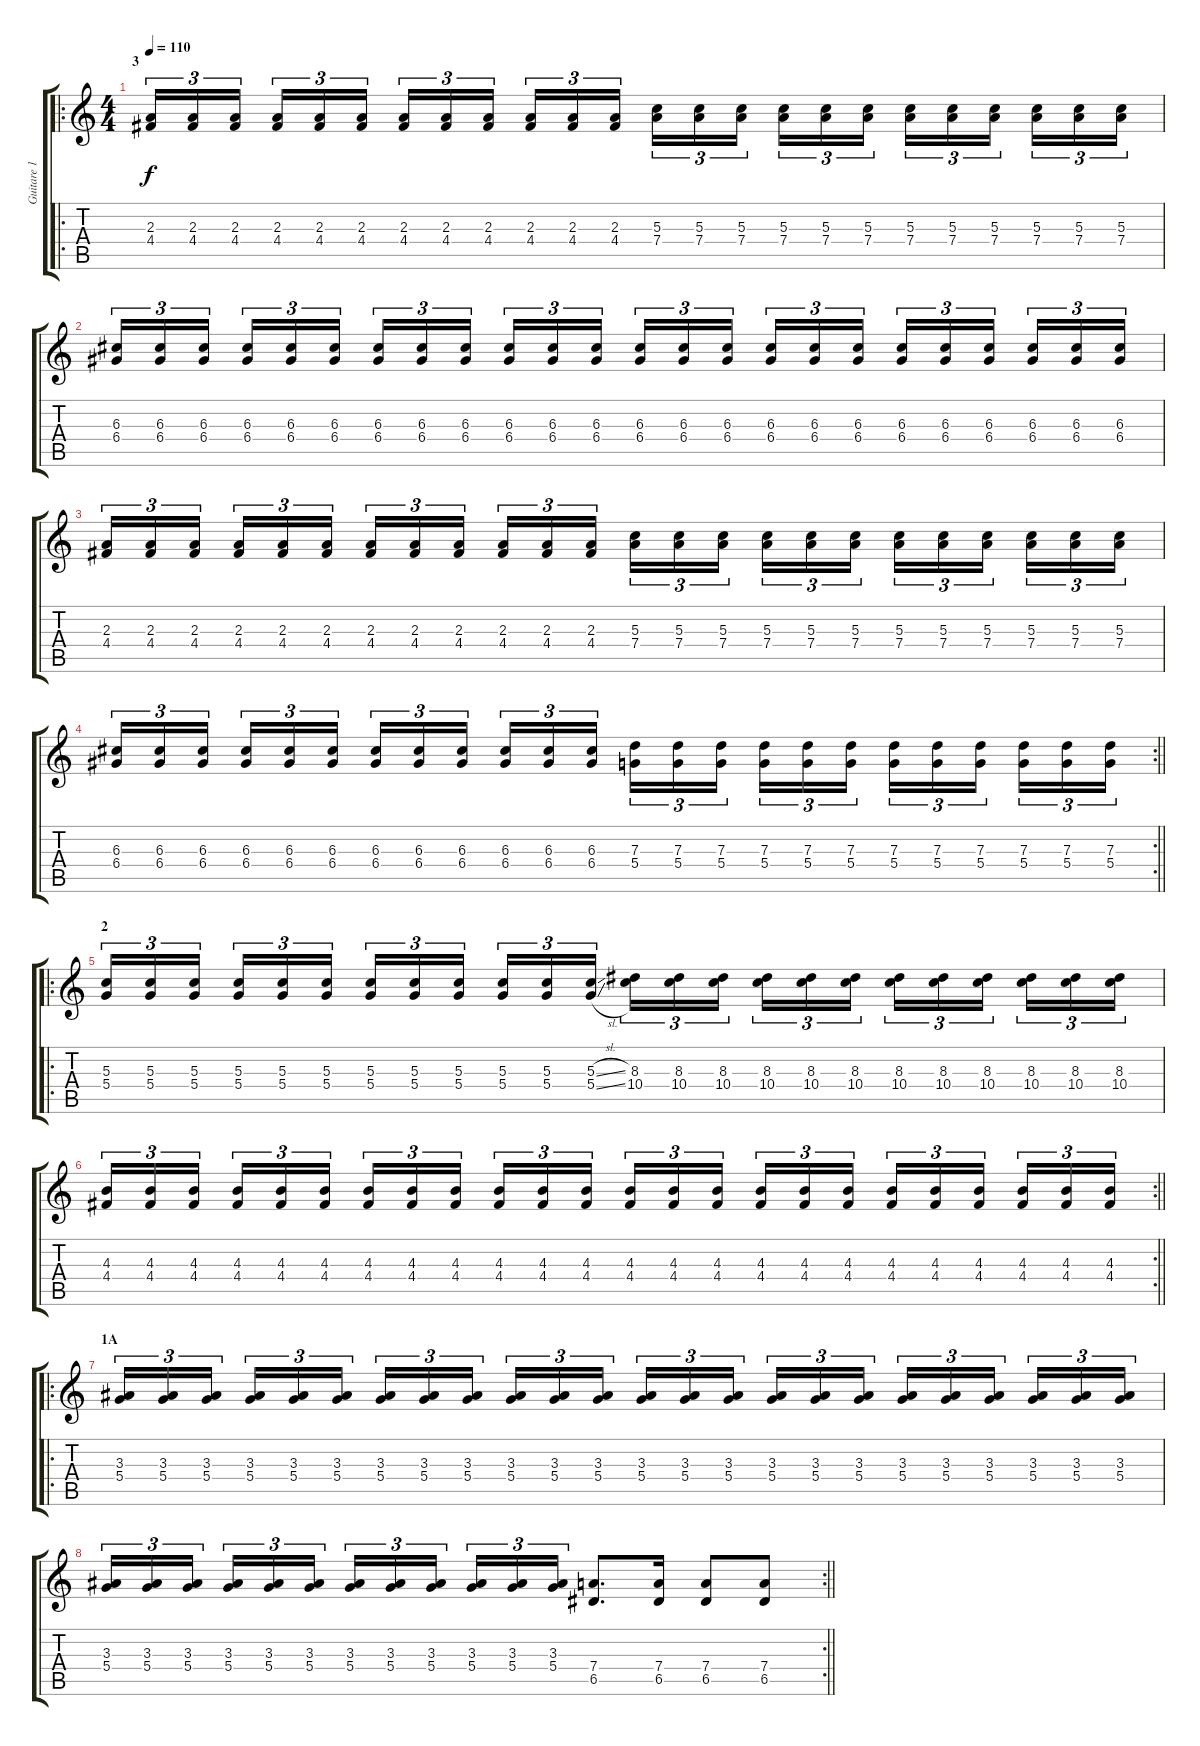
\track ("Guitare 1" "Guitare 1") {instrument distortionguitar}
\staff {score tabs}
\tuning (E4 B3 G3 D3 A2 E2) {hide}
\ro
\ts (4 4)
\section ("" "3")
\tempo 110
\clef g2
\ks c
(2.3 4.4).16{tu (3 2) dy f} (2.3 4.4).16{tu (3 2)} (2.3 4.4).16{tu (3 2) beam splitsecondary} (2.3 4.4).16{tu (3 2)} (2.3 4.4).16{tu (3 2)} (2.3 4.4).16{tu (3 2)} (2.3 4.4).16{tu (3 2)} (2.3 4.4).16{tu (3 2)} (2.3 4.4).16{tu (3 2) beam splitsecondary} (2.3 4.4).16{tu (3 2)} (2.3 4.4).16{tu (3 2)} (2.3 4.4).16{tu (3 2)} (5.3 7.4).16{tu (3 2)} (5.3 7.4).16{tu (3 2)} (5.3 7.4).16{tu (3 2) beam splitsecondary} (5.3 7.4).16{tu (3 2)} (5.3 7.4).16{tu (3 2)} (5.3 7.4).16{tu (3 2)} (5.3 7.4).16{tu (3 2)} (5.3 7.4).16{tu (3 2)} (5.3 7.4).16{tu (3 2) beam splitsecondary} (5.3 7.4).16{tu (3 2)} (5.3 7.4).16{tu (3 2)} (5.3 7.4).16{tu (3 2)} |
(6.3 6.4).16{tu (3 2)} (6.3 6.4).16{tu (3 2)} (6.3 6.4).16{tu (3 2) beam splitsecondary} (6.3 6.4).16{tu (3 2)} (6.3 6.4).16{tu (3 2)} (6.3 6.4).16{tu (3 2)} (6.3 6.4).16{tu (3 2)} (6.3 6.4).16{tu (3 2)} (6.3 6.4).16{tu (3 2) beam splitsecondary} (6.3 6.4).16{tu (3 2)} (6.3 6.4).16{tu (3 2)} (6.3 6.4).16{tu (3 2)} (6.3 6.4).16{tu (3 2)} (6.3 6.4).16{tu (3 2)} (6.3 6.4).16{tu (3 2) beam splitsecondary} (6.3 6.4).16{tu (3 2)} (6.3 6.4).16{tu (3 2)} (6.3 6.4).16{tu (3 2)} (6.3 6.4).16{tu (3 2)} (6.3 6.4).16{tu (3 2)} (6.3 6.4).16{tu (3 2) beam splitsecondary} (6.3 6.4).16{tu (3 2)} (6.3 6.4).16{tu (3 2)} (6.3 6.4).16{tu (3 2)} |
(2.3 4.4).16{tu (3 2)} (2.3 4.4).16{tu (3 2)} (2.3 4.4).16{tu (3 2) beam splitsecondary} (2.3 4.4).16{tu (3 2)} (2.3 4.4).16{tu (3 2)} (2.3 4.4).16{tu (3 2)} (2.3 4.4).16{tu (3 2)} (2.3 4.4).16{tu (3 2)} (2.3 4.4).16{tu (3 2) beam splitsecondary} (2.3 4.4).16{tu (3 2)} (2.3 4.4).16{tu (3 2)} (2.3 4.4).16{tu (3 2)} (5.3 7.4).16{tu (3 2)} (5.3 7.4).16{tu (3 2)} (5.3 7.4).16{tu (3 2) beam splitsecondary} (5.3 7.4).16{tu (3 2)} (5.3 7.4).16{tu (3 2)} (5.3 7.4).16{tu (3 2)} (5.3 7.4).16{tu (3 2)} (5.3 7.4).16{tu (3 2)} (5.3 7.4).16{tu (3 2) beam splitsecondary} (5.3 7.4).16{tu (3 2)} (5.3 7.4).16{tu (3 2)} (5.3 7.4).16{tu (3 2)} |
\rc 2
\barLineRight lightlight
(6.3 6.4).16{tu (3 2)} (6.3 6.4).16{tu (3 2)} (6.3 6.4).16{tu (3 2) beam splitsecondary} (6.3 6.4).16{tu (3 2)} (6.3 6.4).16{tu (3 2)} (6.3 6.4).16{tu (3 2)} (6.3 6.4).16{tu (3 2)} (6.3 6.4).16{tu (3 2)} (6.3 6.4).16{tu (3 2) beam splitsecondary} (6.3 6.4).16{tu (3 2)} (6.3 6.4).16{tu (3 2)} (6.3 6.4).16{tu (3 2)} (7.3 5.4).16{tu (3 2)} (7.3 5.4).16{tu (3 2)} (7.3 5.4).16{tu (3 2) beam splitsecondary} (7.3 5.4).16{tu (3 2)} (7.3 5.4).16{tu (3 2)} (7.3 5.4).16{tu (3 2)} (7.3 5.4).16{tu (3 2)} (7.3 5.4).16{tu (3 2)} (7.3 5.4).16{tu (3 2) beam splitsecondary} (7.3 5.4).16{tu (3 2)} (7.3 5.4).16{tu (3 2)} (7.3 5.4).16{tu (3 2)} |
\ro
\section ("" "2")
(5.3 5.4).16{tu (3 2)} (5.3 5.4).16{tu (3 2)} (5.3 5.4).16{tu (3 2) beam splitsecondary} (5.3 5.4).16{tu (3 2)} (5.3 5.4).16{tu (3 2)} (5.3 5.4).16{tu (3 2)} (5.3 5.4).16{tu (3 2)} (5.3 5.4).16{tu (3 2)} (5.3 5.4).16{tu (3 2) beam splitsecondary} (5.3 5.4).16{tu (3 2)} (5.3 5.4).16{tu (3 2)} (5.3{sl} 5.4{sl}).16{tu (3 2)} (8.3 10.4).16{tu (3 2)} (8.3 10.4).16{tu (3 2)} (8.3 10.4).16{tu (3 2) beam splitsecondary} (8.3 10.4).16{tu (3 2)} (8.3 10.4).16{tu (3 2)} (8.3 10.4).16{tu (3 2)} (8.3 10.4).16{tu (3 2)} (8.3 10.4).16{tu (3 2)} (8.3 10.4).16{tu (3 2) beam splitsecondary} (8.3 10.4).16{tu (3 2)} (8.3 10.4).16{tu (3 2)} (8.3 10.4).16{tu (3 2)} |
\rc 2
\barLineRight lightlight
(4.3 4.4).16{tu (3 2)} (4.3 4.4).16{tu (3 2)} (4.3 4.4).16{tu (3 2) beam splitsecondary} (4.3 4.4).16{tu (3 2)} (4.3 4.4).16{tu (3 2)} (4.3 4.4).16{tu (3 2)} (4.3 4.4).16{tu (3 2)} (4.3 4.4).16{tu (3 2)} (4.3 4.4).16{tu (3 2) beam splitsecondary} (4.3 4.4).16{tu (3 2)} (4.3 4.4).16{tu (3 2)} (4.3 4.4).16{tu (3 2)} (4.3 4.4).16{tu (3 2)} (4.3 4.4).16{tu (3 2)} (4.3 4.4).16{tu (3 2) beam splitsecondary} (4.3 4.4).16{tu (3 2)} (4.3 4.4).16{tu (3 2)} (4.3 4.4).16{tu (3 2)} (4.3 4.4).16{tu (3 2)} (4.3 4.4).16{tu (3 2)} (4.3 4.4).16{tu (3 2) beam splitsecondary} (4.3 4.4).16{tu (3 2)} (4.3 4.4).16{tu (3 2)} (4.3 4.4).16{tu (3 2)} |
\ro
\section ("" "1A")
(3.3 5.4).16{tu (3 2)} (3.3 5.4).16{tu (3 2)} (3.3 5.4).16{tu (3 2) beam splitsecondary} (3.3 5.4).16{tu (3 2)} (3.3 5.4).16{tu (3 2)} (3.3 5.4).16{tu (3 2)} (3.3 5.4).16{tu (3 2)} (3.3 5.4).16{tu (3 2)} (3.3 5.4).16{tu (3 2) beam splitsecondary} (3.3 5.4).16{tu (3 2)} (3.3 5.4).16{tu (3 2)} (3.3 5.4).16{tu (3 2)} (3.3 5.4).16{tu (3 2)} (3.3 5.4).16{tu (3 2)} (3.3 5.4).16{tu (3 2) beam splitsecondary} (3.3 5.4).16{tu (3 2)} (3.3 5.4).16{tu (3 2)} (3.3 5.4).16{tu (3 2)} (3.3 5.4).16{tu (3 2)} (3.3 5.4).16{tu (3 2)} (3.3 5.4).16{tu (3 2) beam splitsecondary} (3.3 5.4).16{tu (3 2)} (3.3 5.4).16{tu (3 2)} (3.3 5.4).16{tu (3 2)} |
\rc 2
\barLineRight lightlight
(3.3 5.4).16{tu (3 2)} (3.3 5.4).16{tu (3 2)} (3.3 5.4).16{tu (3 2) beam splitsecondary} (3.3 5.4).16{tu (3 2)} (3.3 5.4).16{tu (3 2)} (3.3 5.4).16{tu (3 2)} (3.3 5.4).16{tu (3 2)} (3.3 5.4).16{tu (3 2)} (3.3 5.4).16{tu (3 2) beam splitsecondary} (3.3 5.4).16{tu (3 2)} (3.3 5.4).16{tu (3 2)} (3.3 5.4).16{tu (3 2)} (7.4 6.5).8{d} (7.4 6.5).16 (7.4 6.5).8 (7.4 6.5).8
